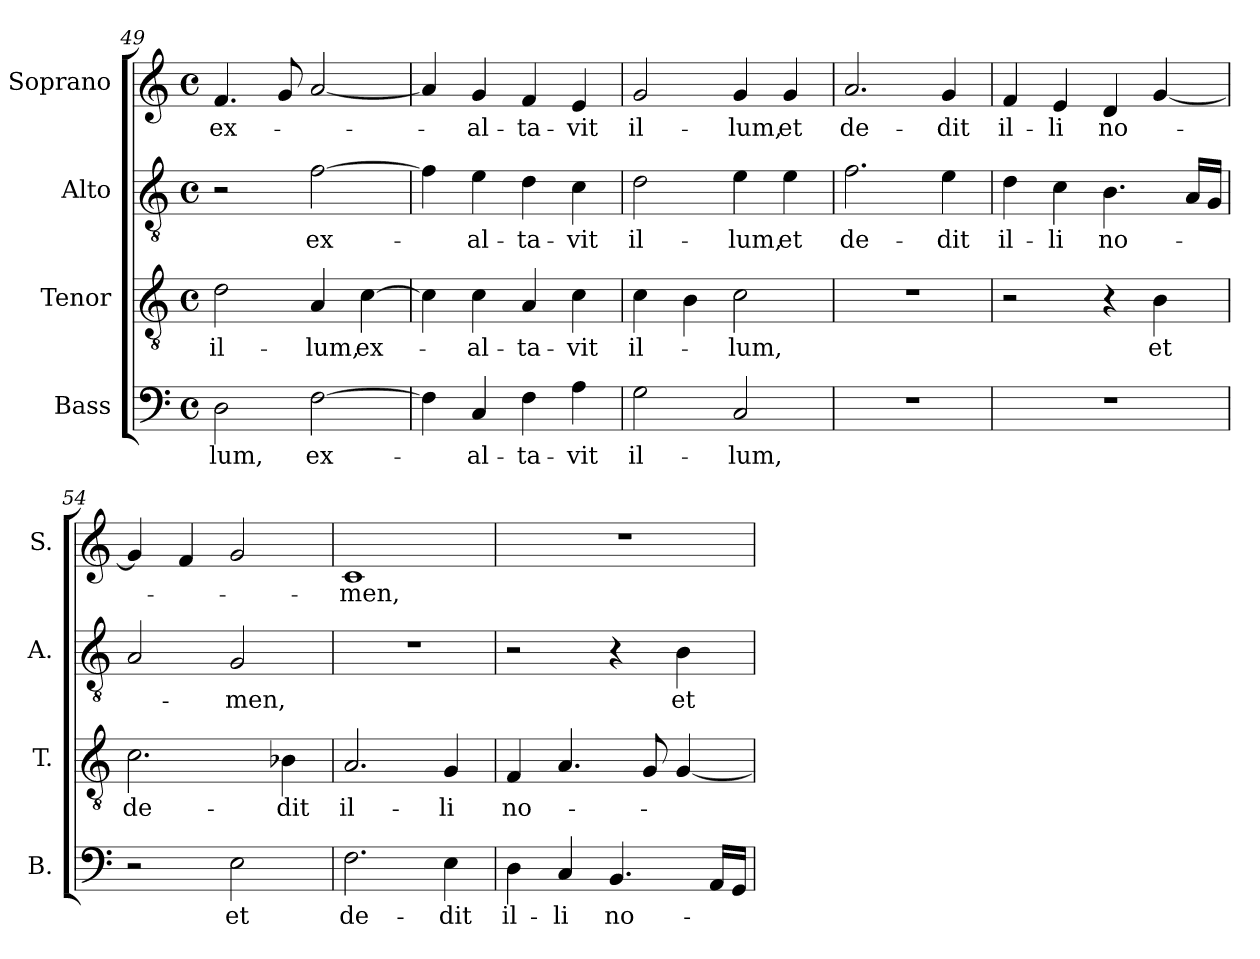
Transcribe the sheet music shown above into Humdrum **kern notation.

**kern	**text	**kern	**text	**kern	**text	**kern	**text
*part4	*part4	*part3	*part3	*part2	*part2	*part1	*part1
*staff4	*staff4	*staff3	*staff3	*staff2	*staff2	*staff1	*staff1
*I"Bass	*	*I"Tenor	*	*I"Alto	*	*I"Soprano	*
*I'B.	*	*I'T.	*	*I'A.	*	*I'S.	*
*clefF4	*	*clefGv2	*	*clefGv2	*	*clefG2	*
*	*	*ITrd7c12	*	*	*	*	*
*k[]	*	*k[]	*	*k[]	*	*k[]	*
*C:	*	*C:	*	*C:	*	*C:	*
*M4/4	*	*M4/4	*	*M4/4	*	*M4/4	*
*met(c)	*	*met(c)	*	*met(c)	*	*met(c)	*
=49	=49	=49	=49	=49	=49	=49	=49
!	!LO:LY:b:color=#000000	!	!	!	!	!	!
!	!	!	!LO:LY:b:color=#000000	!	!	!	!
!	!	!	!	!	!	!	!LO:LY:b:color=#000000
2Di\	-lum,	2Di\	il-	2r	.	4.fi/	ex-
.	.	.	.	.	.	8gi/	.
!	!LO:LY:b:color=#000000	!	!	!	!	!	!
!	!	!	!LO:LY:b:color=#000000	!	!	!	!
!	!	!	!	!	!LO:LY:b:color=#000000	!	!
[>2Fi\	ex-	4AAi/	-lum,	[>2fi\	ex-	[<2ai/	.
!	!	!	!LO:LY:b:color=#000000	!	!	!	!
.	.	[>4Ci\	ex-	.	.	.	.
=50	=50	=50	=50	=50	=50	=50	=50
4Fi\]	.	4Ci\]	.	4fi\]	.	4ai/]	.
!	!LO:LY:b:color=#000000	!	!	!	!	!	!
!	!	!	!LO:LY:b:color=#000000	!	!	!	!
!	!	!	!	!	!LO:LY:b:color=#000000	!	!
!	!	!	!	!	!	!	!LO:LY:b:color=#000000
4Ci/	-al-	4Ci\	-al-	4ei\	-al-	4gi/	-al-
!	!LO:LY:b:color=#000000	!	!	!	!	!	!
!	!	!	!LO:LY:b:color=#000000	!	!	!	!
!	!	!	!	!	!LO:LY:b:color=#000000	!	!
!	!	!	!	!	!	!	!LO:LY:b:color=#000000
4Fi\	-ta-	4AAi/	-ta-	4di\	-ta-	4fi/	-ta-
!	!LO:LY:b:color=#000000	!	!	!	!	!	!
!	!	!	!LO:LY:b:color=#000000	!	!	!	!
!	!	!	!	!	!LO:LY:b:color=#000000	!	!
!	!	!	!	!	!	!	!LO:LY:b:color=#000000
4Ai\	-vit	4Ci\	-vit	4ci\	-vit	4ei/	-vit
=51	=51	=51	=51	=51	=51	=51	=51
!	!LO:LY:b:color=#000000	!	!	!	!	!	!
!	!	!	!LO:LY:b:color=#000000	!	!	!	!
!	!	!	!	!	!LO:LY:b:color=#000000	!	!
!	!	!	!	!	!	!	!LO:LY:b:color=#000000
2Gi\	il-	4Ci\	il-	2di\	il-	2gi/	il-
.	.	4BBi\	.	.	.	.	.
!	!LO:LY:b:color=#000000	!	!	!	!	!	!
!	!	!	!LO:LY:b:color=#000000	!	!	!	!
!	!	!	!	!	!LO:LY:b:color=#000000	!	!
!	!	!	!	!	!	!	!LO:LY:b:color=#000000
2Ci/	-lum,	2Ci\	-lum,	4ei\	-lum,	4gi/	-lum,
!	!	!	!	!	!LO:LY:b:color=#000000	!	!
!	!	!	!	!	!	!	!LO:LY:b:color=#000000
.	.	.	.	4ei\	et	4gi/	et
=52	=52	=52	=52	=52	=52	=52	=52
!	!	!	!	!	!LO:LY:b:color=#000000	!	!
!	!	!	!	!	!	!	!LO:LY:b:color=#000000
1r	.	1r	.	2.fi\	de-	2.ai/	de-
!	!	!	!	!	!LO:LY:b:color=#000000	!	!
!	!	!	!	!	!	!	!LO:LY:b:color=#000000
.	.	.	.	4ei\	-dit	4gi/	-dit
!!LO:PB:g=z
=53	=53	=53	=53	=53	=53	=53	=53
!	!	!	!	!	!LO:LY:b:color=#000000	!	!
!	!	!	!	!	!	!	!LO:LY:b:color=#000000
1r	.	2r	.	4di\	il-	4fi/	il-
!	!	!	!	!	!LO:LY:b:color=#000000	!	!
!	!	!	!	!	!	!	!LO:LY:b:color=#000000
.	.	.	.	4ci\	-li	4ei/	-li
!	!	!	!	!	!LO:LY:b:color=#000000	!	!
!	!	!	!	!	!	!	!LO:LY:b:color=#000000
.	.	4r	.	4.Bi\	no-	4di/	no-
!	!	!	!LO:LY:b:color=#000000	!	!	!	!
.	.	4BBi\	et	.	.	[<4gi/	.
.	.	.	.	16Ai/LL	.	.	.
.	.	.	.	16Gi/JJ	.	.	.
=54	=54	=54	=54	=54	=54	=54	=54
!	!	!	!LO:LY:b:color=#000000	!	!	!	!
2r	.	2.Ci\	de-	2Ai/	.	4gi/]	.
.	.	.	.	.	.	4fi/	.
!	!LO:LY:b:color=#000000	!	!	!	!	!	!
!	!	!	!	!	!LO:LY:b:color=#000000	!	!
2Ei\	et	.	.	2Gi/	-men,	2gi/	.
!	!	!	!LO:LY:b:color=#000000	!	!	!	!
.	.	4BB-Xi\	-dit	.	.	.	.
=55	=55	=55	=55	=55	=55	=55	=55
!	!LO:LY:b:color=#000000	!	!	!	!	!	!
!	!	!	!LO:LY:b:color=#000000	!	!	!	!
!	!	!	!	!	!	!	!LO:LY:b:color=#000000
2.Fi\	de-	2.AAi/	il-	1r	.	1ci	-men,
!	!LO:LY:b:color=#000000	!	!	!	!	!	!
!	!	!	!LO:LY:b:color=#000000	!	!	!	!
4Ei\	-dit	4GGi/	-li	.	.	.	.
=56	=56	=56	=56	=56	=56	=56	=56
!	!LO:LY:b:color=#000000	!	!	!	!	!	!
!	!	!	!LO:LY:b:color=#000000	!	!	!	!
4Di\	il-	4FFi/	no-	2r	.	1r	.
!	!LO:LY:b:color=#000000	!	!	!	!	!	!
4Ci/	-li	4.AAi/	.	.	.	.	.
!	!LO:LY:b:color=#000000	!	!	!	!	!	!
4.BBi/	no-	.	.	4r	.	.	.
.	.	8GGi/	.	.	.	.	.
!	!	!	!	!	!LO:LY:b:color=#000000	!	!
.	.	[<4GGi/	.	4Bi\	et	.	.
16AAi/LL	.	.	.	.	.	.	.
16GGi/JJ	.	.	.	.	.	.	.
=	=	=	=	=	=	=	=
*-	*-	*-	*-	*-	*-	*-	*-
